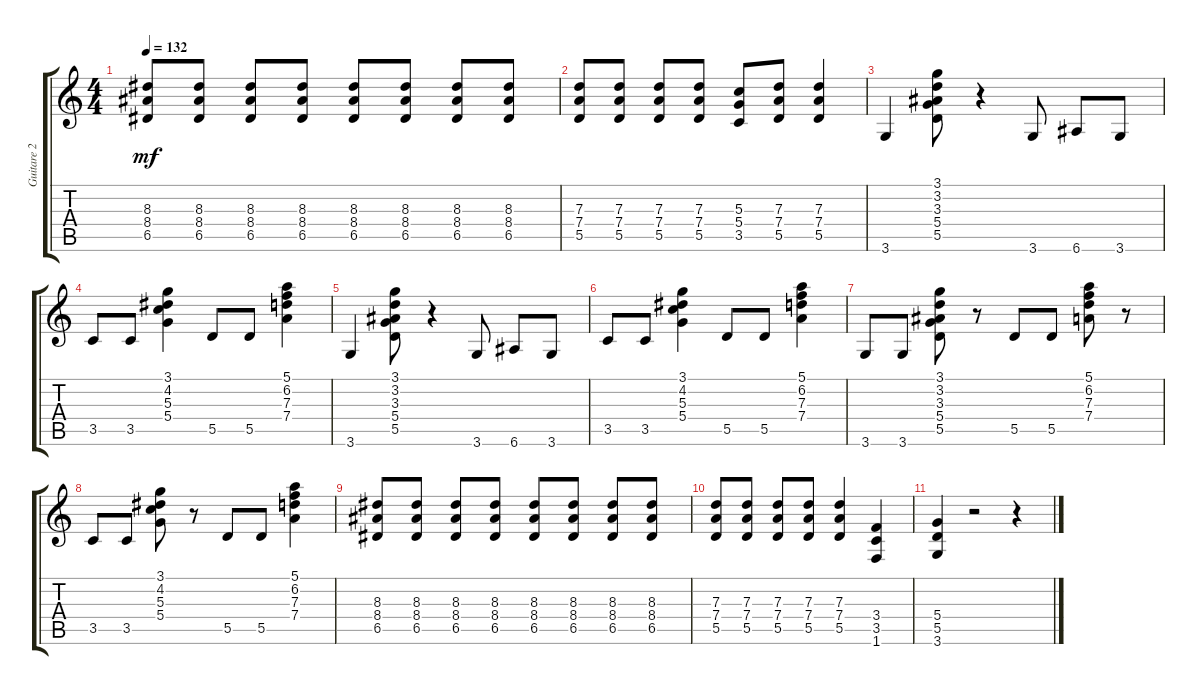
\track ("Guitare 2" "Guitare 2") {instrument electricguitarmuted}
\staff {score tabs}
\tuning (E4 B3 G3 D3 A2 E2) {hide}
\ts (4 4)
\tempo 132
\clef g2
\ks c
(8.3 8.4 6.5).8{dy mf} (8.3 8.4 6.5).8 (8.3 8.4 6.5).8 (8.3 8.4 6.5).8 (8.3 8.4 6.5).8 (8.3 8.4 6.5).8 (8.3 8.4 6.5).8 (8.3 8.4 6.5).8 |
(7.3 7.4 5.5).8 (7.3 7.4 5.5).8 (7.3 7.4 5.5).8 (7.3 7.4 5.5).8 (5.3 5.4 3.5).8 (7.3 7.4 5.5).8 (7.3 7.4 5.5).4 |
3.6.4 (3.1 3.2 3.3 5.4 5.5).8 r.4 3.6.8 6.6.8 3.6.8 |
3.5.8 3.5.8 (3.1 4.2 5.3 5.4).4 5.5.8 5.5.8 (5.1 6.2 7.3 7.4).4 |
3.6.4 (3.1 3.2 3.3 5.4 5.5).8 r.4 3.6.8 6.6.8 3.6.8 |
3.5.8 3.5.8 (3.1 4.2 5.3 5.4).4 5.5.8 5.5.8 (5.1 6.2 7.3 7.4).4 |
3.6.8 3.6.8 (3.1 3.2 3.3 5.4 5.5).8 r.8 5.5.8 5.5.8 (5.1 6.2 7.3 7.4).8 r.8 |
3.5.8 3.5.8 (3.1 4.2 5.3 5.4).8 r.8 5.5.8 5.5.8 (5.1 6.2 7.3 7.4).4 |
(8.3 8.4 6.5).8 (8.3 8.4 6.5).8 (8.3 8.4 6.5).8 (8.3 8.4 6.5).8 (8.3 8.4 6.5).8 (8.3 8.4 6.5).8 (8.3 8.4 6.5).8 (8.3 8.4 6.5).8 |
(7.3 7.4 5.5).8 (7.3 7.4 5.5).8 (7.3 7.4 5.5).8 (7.3 7.4 5.5).8 (7.3 7.4 5.5).4 (3.4 3.5 1.6).4 |
(5.4 5.5 3.6).4 r.2 r.4
